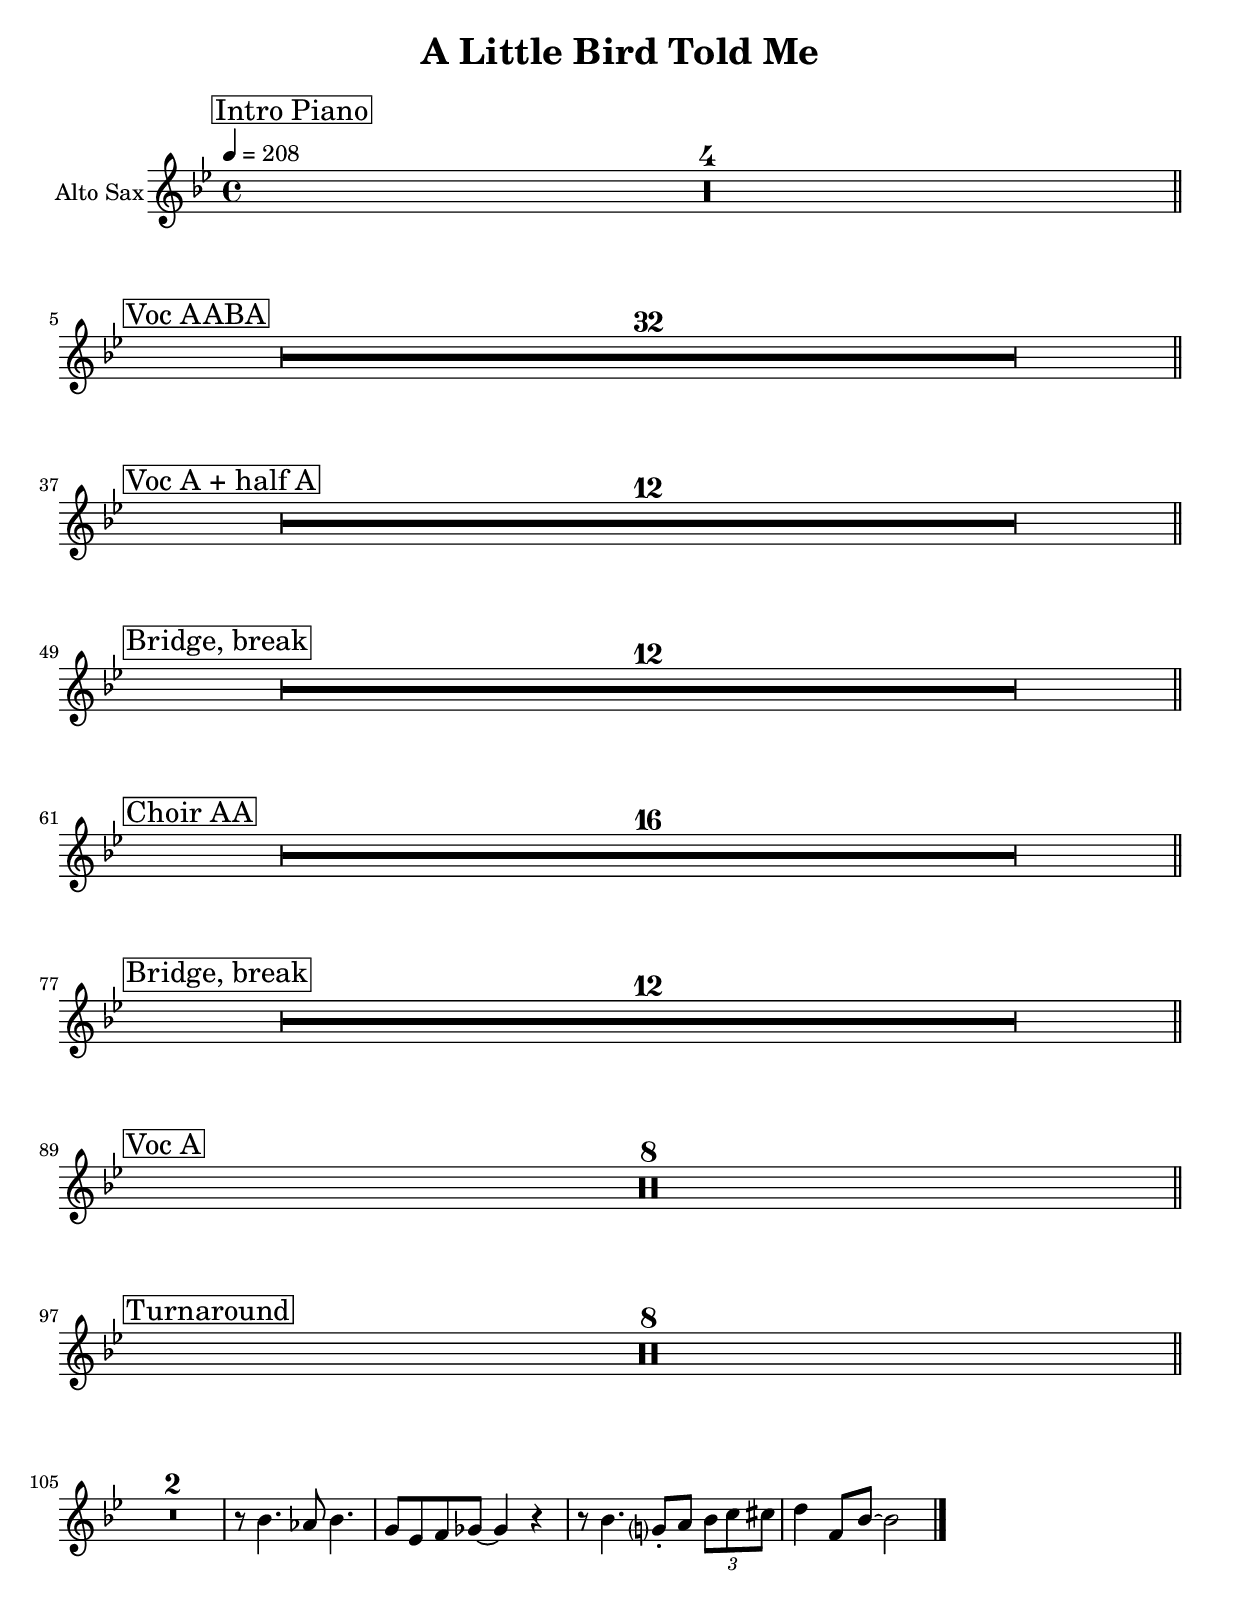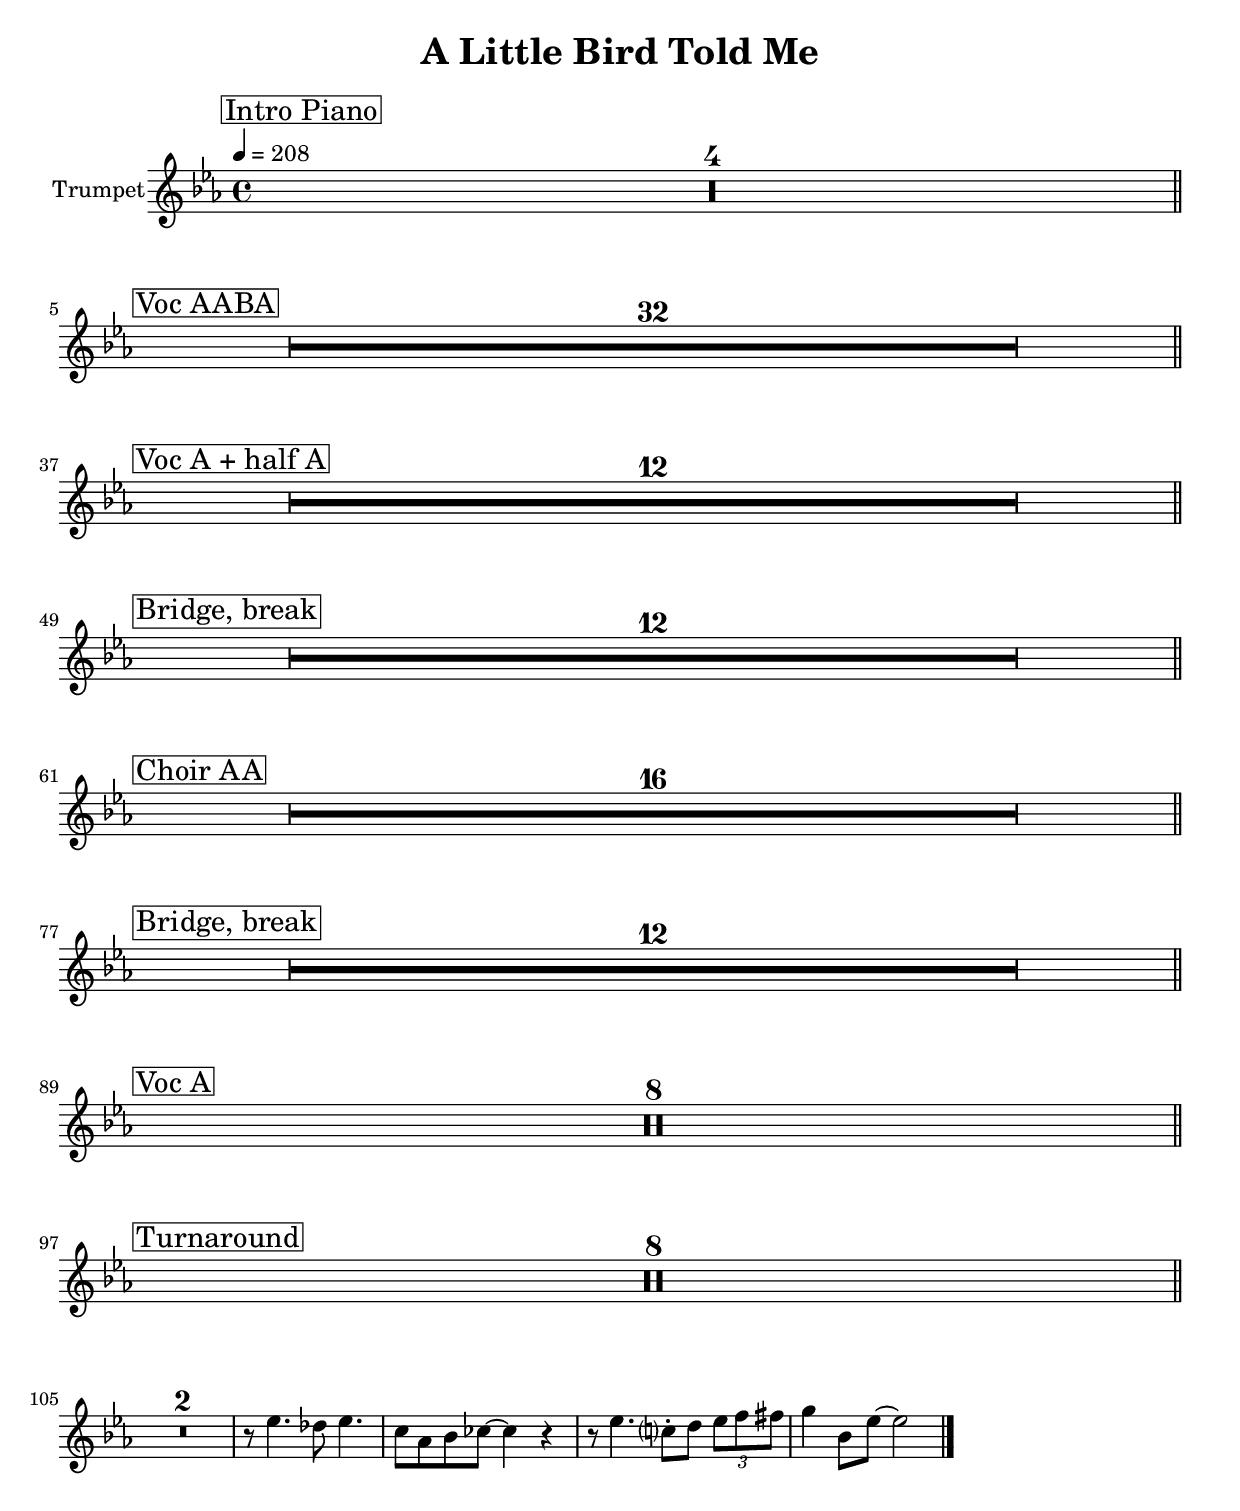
#(ly:set-option 'relative-includes #t)
\include "lib.ly"

\header {
  title = "A Little Bird Told Me"
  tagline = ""
}

\paper {
  markup-system-spacing #'padding = #3 %space after title
  ragged-last = ##t % don't stretch last line
}

global = {
  \time 4/4
  \clef "violin"
  \key bes \major
  \set Score.skipBars = ##t % combine multi-rests
  \accidentalStyle "modern-voice-cautionary" % print some reduntant accidentals in parenthesis, e.g. (#)
}

structure = {
  \tempo 4 = 208
  \leftMark \markupBox "Intro Piano"
  s1*4 \bar "||"
  \leftMark \markupBox "Voc AABA"
  s1*32 \bar "||"

  \leftMark \markupBox "Voc A + half A"
  s1*12 \bar "||"

  \leftMark \markupBox "Bridge, break"
  s1*12 \bar "||"

  \leftMark \markupBox "Choir AA"
  s1*16 \bar "||"

  \leftMark \markupBox "Bridge, break"
  s1*12 \bar "||"

  \leftMark \markupBox "Voc A"
  s1*8 \bar "||"
  \leftMark \markupBox "Turnaround"
  s1*8 \bar "||"

  s1*2
  s1*4 \bar "|." % horns
}

remarks = \lyricmode {
}

theChords = \chordmode {
}

altoChords = \transpose c c \theChords

trumpetChords = \transpose c c \theChords

slT = \absolute {a''4}
slS = \absolute {d''4}
slbT = \repeat unfold 4 \slT
slbS = \repeat unfold 4 \slS

pauseses = {
  R1*4
  R1*32
  R1*12
  R1*12
  R1*16
  R1*12
  R1*8
  R1*8
  R1*2
}

breaks = {
  s1*4 \break
  s1*32 \break
  s1*12 \break
  s1*12 \break
  s1*16 \break
  s1*12 \break
  s1*8 \break
  s1*8 \break
  s1*2
}

ending = {
  r8 bes4. as8 bes4. | g8 es f ges~ ges4 r4 |
  r8 bes4. g8-. a \tuplet 3/2 {bes c cis} | d4 f,8 bes~ bes2
}

trumpet = \transpose g c \relative c''' {
  \global
  \set Staff.instrumentName = #"Trumpet"
  \pauseses
  \ending
}

altoSax = \transpose c c \relative c'' {
  \global
  \set Staff.instrumentName = #"Alto Sax"
  \pauseses
  \ending
}

% \book {
%   \score {
%     % \midi { }
%     <<
%       \lyricsAbove \remarks
%       \new ChordNames \trumpetChords
%       \new Staff = "trumpet" <<
%         \structure
%         \trumpet
%       >>
%       % \new Staff \trumpet
%       \new ChordNames \altoChords
%       \new Staff = "altoSax" <<
%         \altoSax
%       >>
%     >>
%   }
% }
\book {
  \bookOutputSuffix "tp"
  \paper {
    system-system-spacing #'basic-distance = #15 % increase space
    % fit on one page
    % system-system-spacing = #'(
    %   (basic-distance . 10)
    %   (minimum-distance . 0)
    %   (padding . 0)
    %   (stretchability . 0))
  }
  \score {
    <<
      \lyricsAbove \remarks
      \new ChordNames \trumpetChords
      \new Staff = "trumpet" <<
        \structure
        \breaks
        \trumpet
      >>
    >>
  }
}
\book {
  \bookOutputSuffix "as"
  \paper {
    system-system-spacing #'basic-distance = #16 % increase space
  }
  \score {
    <<
      \lyricsAbove \remarks
      \new ChordNames \altoChords
      \new Staff = "altoSax" <<
        \structure
        \breaks
        \altoSax
      >>
    >>
  }
}
